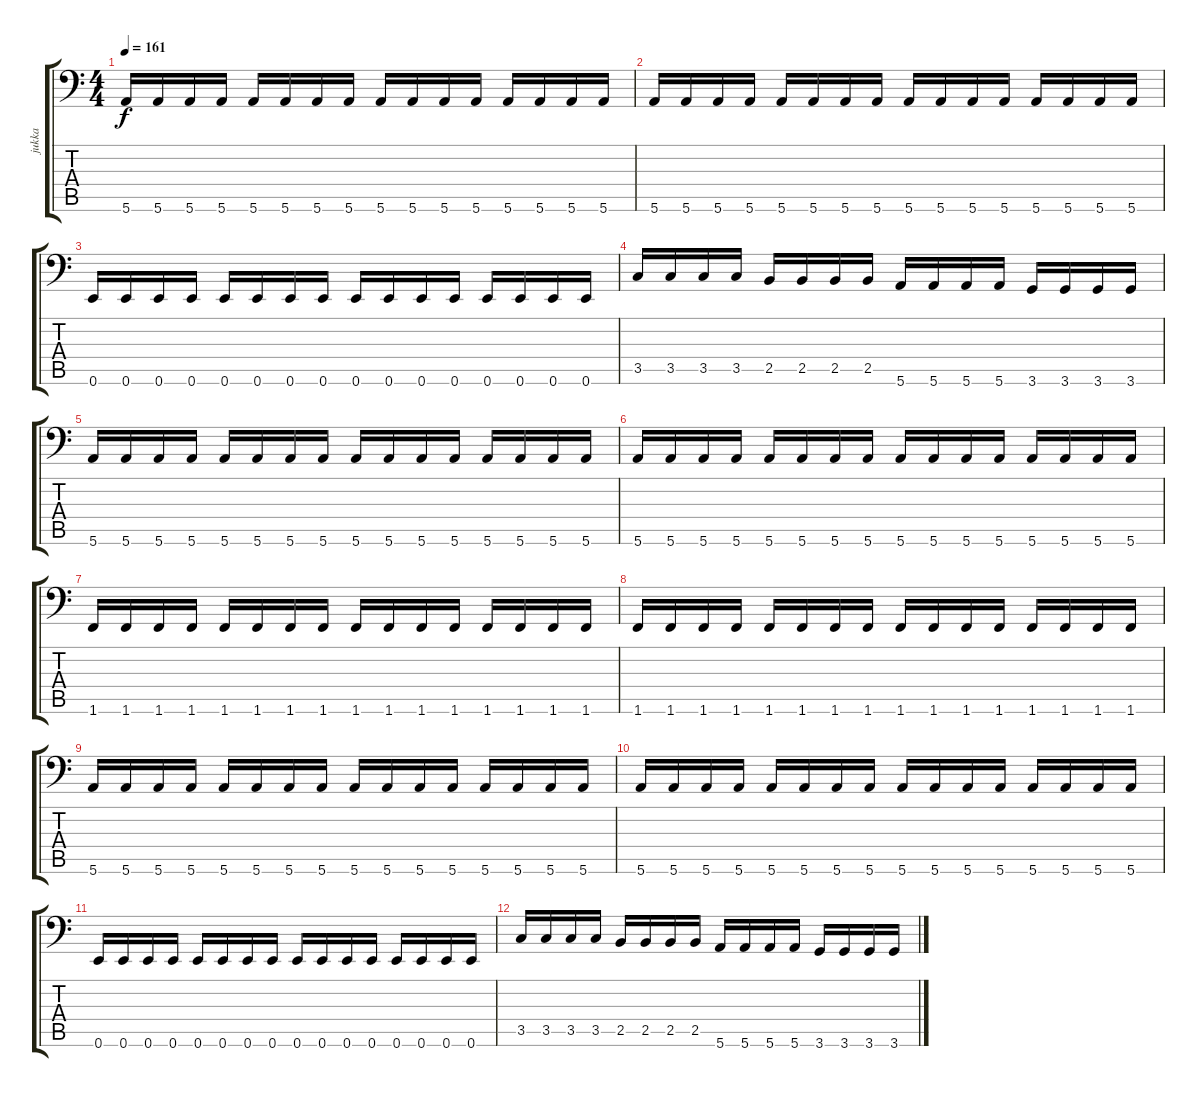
\track ("jukka" "jukka") {instrument electricbassfinger}
\staff {score tabs}
\tuning (E3 B2 G2 D2 A1 E1) {hide}
\ts (4 4)
\tempo 161
\clef f4
\ks c
5.6.16{dy f} 5.6.16 5.6.16 5.6.16 5.6.16 5.6.16 5.6.16 5.6.16 5.6.16 5.6.16 5.6.16 5.6.16 5.6.16 5.6.16 5.6.16 5.6.16 |
5.6.16 5.6.16 5.6.16 5.6.16 5.6.16 5.6.16 5.6.16 5.6.16 5.6.16 5.6.16 5.6.16 5.6.16 5.6.16 5.6.16 5.6.16 5.6.16 |
0.6.16 0.6.16 0.6.16 0.6.16 0.6.16 0.6.16 0.6.16 0.6.16 0.6.16 0.6.16 0.6.16 0.6.16 0.6.16 0.6.16 0.6.16 0.6.16 |
3.5.16 3.5.16 3.5.16 3.5.16 2.5.16 2.5.16 2.5.16 2.5.16 5.6.16 5.6.16 5.6.16 5.6.16 3.6.16 3.6.16 3.6.16 3.6.16 |
5.6.16{volume 15} 5.6.16 5.6.16 5.6.16 5.6.16 5.6.16 5.6.16 5.6.16 5.6.16 5.6.16 5.6.16 5.6.16 5.6.16 5.6.16 5.6.16 5.6.16 |
5.6.16{volume 13} 5.6.16 5.6.16 5.6.16 5.6.16 5.6.16 5.6.16 5.6.16 5.6.16 5.6.16 5.6.16 5.6.16 5.6.16 5.6.16 5.6.16 5.6.16 |
1.6.16{volume 11} 1.6.16 1.6.16 1.6.16 1.6.16 1.6.16 1.6.16 1.6.16 1.6.16 1.6.16 1.6.16 1.6.16 1.6.16 1.6.16 1.6.16 1.6.16 |
1.6.16{volume 9} 1.6.16 1.6.16 1.6.16 1.6.16 1.6.16 1.6.16 1.6.16 1.6.16 1.6.16 1.6.16 1.6.16 1.6.16 1.6.16 1.6.16 1.6.16 |
5.6.16{volume 7} 5.6.16 5.6.16 5.6.16 5.6.16 5.6.16 5.6.16 5.6.16 5.6.16 5.6.16 5.6.16 5.6.16 5.6.16 5.6.16 5.6.16 5.6.16 |
5.6.16{volume 5} 5.6.16 5.6.16 5.6.16 5.6.16 5.6.16 5.6.16 5.6.16 5.6.16 5.6.16 5.6.16 5.6.16 5.6.16 5.6.16 5.6.16 5.6.16 |
0.6.16{volume 3} 0.6.16 0.6.16 0.6.16 0.6.16 0.6.16 0.6.16 0.6.16 0.6.16 0.6.16 0.6.16 0.6.16 0.6.16 0.6.16 0.6.16 0.6.16 |
3.5.16{volume 1} 3.5.16 3.5.16 3.5.16 2.5.16 2.5.16 2.5.16 2.5.16 5.6.16 5.6.16 5.6.16 5.6.16 3.6.16 3.6.16 3.6.16 3.6.16
